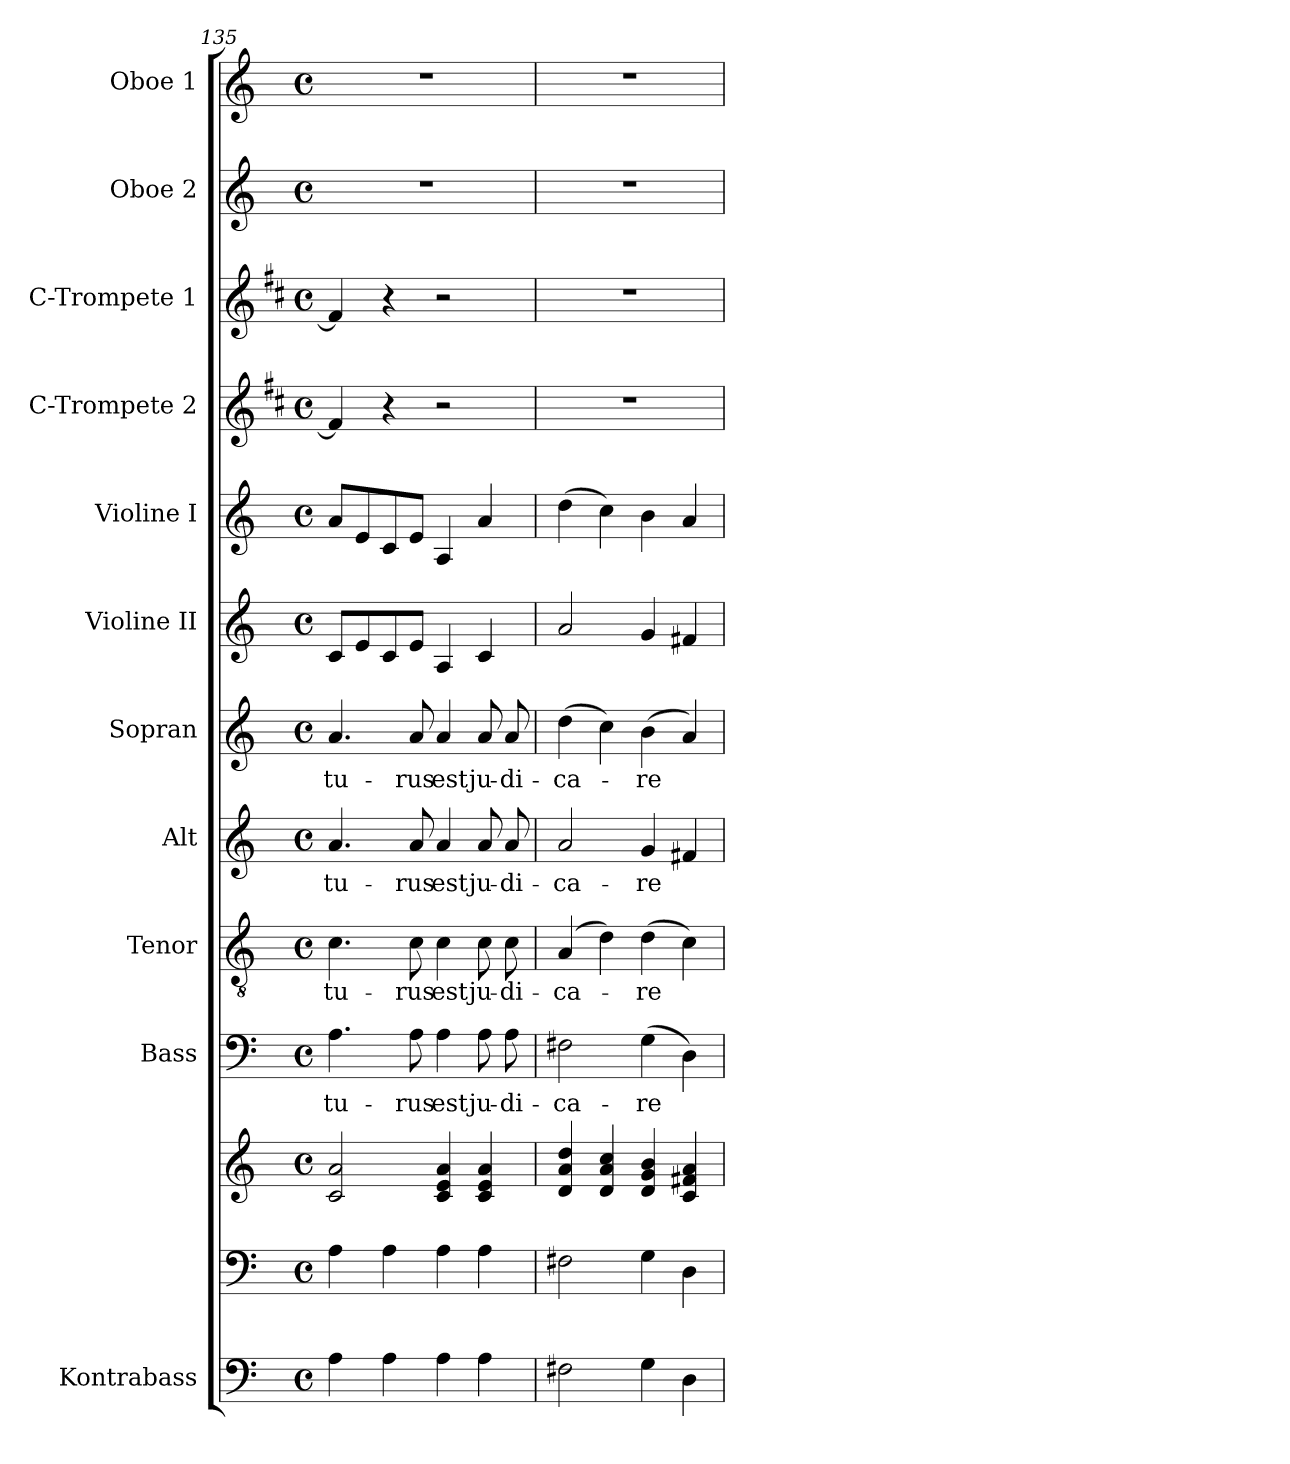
**kern	**kern	**kern	**kern	**text	**kern	**text	**kern	**text	**kern	**text	**kern	**kern	**kern	**kern	**kern	**kern
*part12	*part11	*part11	*part10	*part10	*part9	*part9	*part8	*part8	*part7	*part7	*part6	*part5	*part4	*part3	*part2	*part1
*staff13	*staff12	*staff11	*staff10	*staff10	*staff9	*staff9	*staff8	*staff8	*staff7	*staff7	*staff6	*staff5	*staff4	*staff3	*staff2	*staff1
*I"Kontrabass	*	*	*I"Bass	*	*I"Tenor	*	*I"Alt	*	*I"Sopran	*	*I"Violine II	*I"Violine I	*I"C-Trompete 2	*I"C-Trompete 1	*I"Oboe 2	*I"Oboe 1
*I'Kb.	*	*	*I'B.	*	*I'T.	*	*I'A.	*	*I'S.	*	*I'Vl. II	*I'Vl. I	*I'C Trp. 2	*I'C Trp. 1	*I'Ob. 2	*I'Ob. 1
*clefF4	*clefF4	*clefG2	*clefF4	*	*clefGv2	*	*clefG2	*	*clefG2	*	*clefG2	*clefG2	*clefG2	*clefG2	*clefG2	*clefG2
*ITrd7c12	*	*	*	*	*	*	*	*	*	*	*	*	*ITrd1c2	*ITrd1c2	*	*
*k[]	*k[]	*k[]	*k[]	*	*k[]	*	*k[]	*	*k[]	*	*k[]	*k[]	*k[]	*k[]	*k[]	*k[]
*C:	*C:	*C:	*C:	*	*C:	*	*C:	*	*C:	*	*C:	*C:	*C:	*C:	*C:	*C:
*M4/4	*M4/4	*M4/4	*M4/4	*	*M4/4	*	*M4/4	*	*M4/4	*	*M4/4	*M4/4	*M4/4	*M4/4	*M4/4	*M4/4
*met(c)	*met(c)	*met(c)	*met(c)	*	*met(c)	*	*met(c)	*	*met(c)	*	*met(c)	*met(c)	*met(c)	*met(c)	*met(c)	*met(c)
=135	=135	=135	=135	=135	=135	=135	=135	=135	=135	=135	=135	=135	=135	=135	=135	=135
!	!	!	!	!LO:LY:b	!	!LO:LY:b	!	!LO:LY:b	!	!LO:LY:b	!	!	!	!	!	!
4AA\	4A\	2c/ 2a/	4.A\	-tu-	4.c\	-tu-	4.a/	-tu-	4.a/	-tu-	8c/L	8a/L	4e/]	4e/]	1r	1r
.	.	.	.	.	.	.	.	.	.	.	8e/	8e/	.	.	.	.
4AA\	4A\	.	.	.	.	.	.	.	.	.	8c/	8c/	4r	4r	.	.
!	!	!	!	!LO:LY:b	!	!LO:LY:b	!	!LO:LY:b	!	!LO:LY:b	!	!	!	!	!	!
.	.	.	8A\	-rus	8c\	-rus	8a/	-rus	8a/	-rus	8e/J	8e/J	.	.	.	.
!	!	!	!	!LO:LY:b	!	!LO:LY:b	!	!LO:LY:b	!	!LO:LY:b	!	!	!	!	!	!
4AA\	4A\	4c/ 4e/ 4a/	4A\	est	4c\	est	4a/	est	4a/	est	4A/	4A/	2r	2r	.	.
!	!	!	!	!LO:LY:b	!	!LO:LY:b	!	!LO:LY:b	!	!LO:LY:b	!	!	!	!	!	!
4AA\	4A\	4c/ 4e/ 4a/	8A\	ju-	8c\	ju-	8a/	ju-	8a/	ju-	4c/	4a/	.	.	.	.
!	!	!	!	!LO:LY:b	!	!LO:LY:b	!	!LO:LY:b	!	!LO:LY:b	!	!	!	!	!	!
.	.	.	8A\	-di-	8c\	-di-	8a/	-di-	8a/	-di-	.	.	.	.	.	.
=136	=136	=136	=136	=136	=136	=136	=136	=136	=136	=136	=136	=136	=136	=136	=136	=136
!	!	!	!	!LO:LY:b	!	!LO:LY:b	!	!LO:LY:b	!	!LO:LY:b	!	!	!	!	!	!
2FF#X\	2F#X\	4d/ 4a/ 4dd/	2F#X\	-ca-	(4A/	-ca-	2a/	-ca-	(>4dd\	-ca-	2a/	(>4dd\	1r	1r	1r	1r
.	.	4d/ 4a/ 4cc/	.	.	4d\)	.	.	.	4cc\)	.	.	4cc\)	.	.	.	.
!	!	!	!	!LO:LY:b	!	!LO:LY:b	!	!LO:LY:b	!	!LO:LY:b	!	!	!	!	!	!
4GG\	4G\	4d/ 4g/ 4b/	(>4G\	-re	(>4d\	-re	4g/	-re	(>4b\	-re	4g/	4b\	.	.	.	.
4DD\	4D\	4c/ 4f#X/ 4a/	4D\)	.	4c\)	.	4f#X/	.	4a/)	.	4f#X/	4a/	.	.	.	.
=	=	=	=	=	=	=	=	=	=	=	=	=	=	=	=	=
*-	*-	*-	*-	*-	*-	*-	*-	*-	*-	*-	*-	*-	*-	*-	*-	*-
